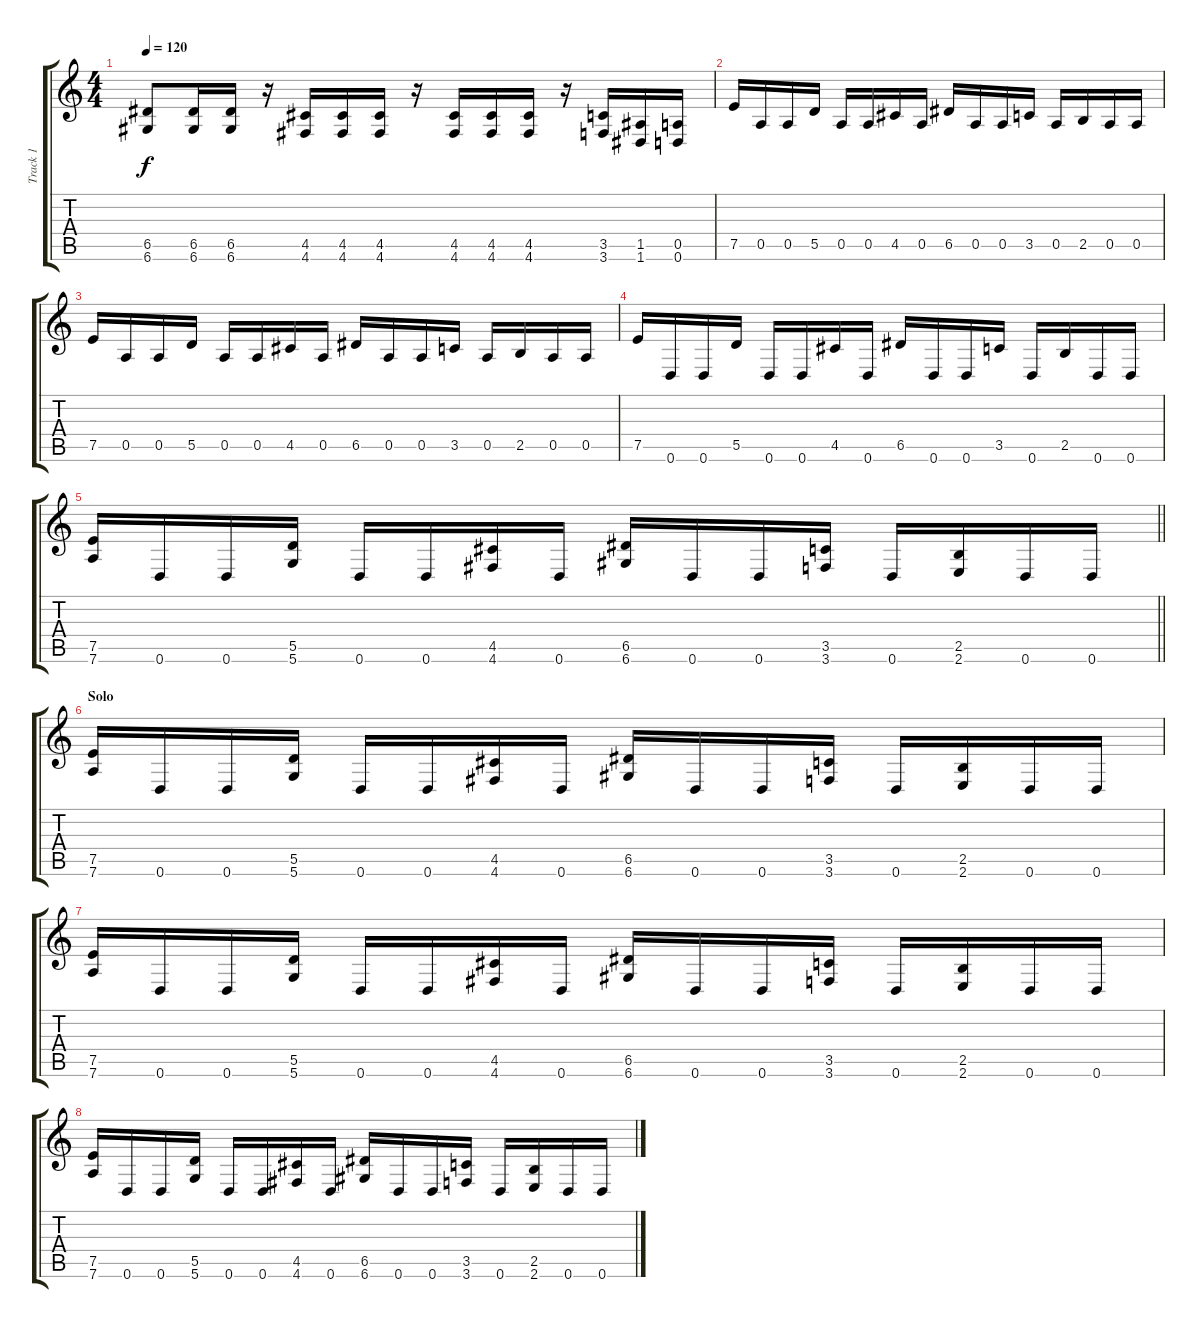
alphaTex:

\track ("Track 1" "Track 1") {instrument distortionguitar}
\staff {score tabs}
\tuning (E4 B3 G3 D3 A2 D2) {hide}
\ts (4 4)
\tempo 120
\clef g2
\ks c
(6.5 6.6).8{dy f} (6.5 6.6).16 (6.5 6.6).16 r.16 (4.5 4.6).16 (4.5 4.6).16 (4.5 4.6).16 r.16 (4.5 4.6).16 (4.5 4.6).16 (4.5 4.6).16 r.16 (3.5 3.6).16 (1.5 1.6).16 (0.5 0.6).16 |
7.5.16 0.5.16 0.5.16 5.5.16 0.5.16 0.5.16 4.5.16 0.5.16 6.5.16 0.5.16 0.5.16 3.5.16 0.5.16 2.5.16 0.5.16 0.5.16 |
7.5.16 0.5.16 0.5.16 5.5.16 0.5.16 0.5.16 4.5.16 0.5.16 6.5.16 0.5.16 0.5.16 3.5.16 0.5.16 2.5.16 0.5.16 0.5.16 |
7.5.16 0.6.16 0.6.16 5.5.16 0.6.16 0.6.16 4.5.16 0.6.16 6.5.16 0.6.16 0.6.16 3.5.16 0.6.16 2.5.16 0.6.16 0.6.16 |
\barLineRight lightlight
(7.5 7.6).16 0.6.16 0.6.16 (5.5 5.6).16 0.6.16 0.6.16 (4.5 4.6).16 0.6.16 (6.5 6.6).16 0.6.16 0.6.16 (3.5 3.6).16 0.6.16 (2.5 2.6).16 0.6.16 0.6.16 |
\section ("" "Solo")
(7.5 7.6).16 0.6.16 0.6.16 (5.5 5.6).16 0.6.16 0.6.16 (4.5 4.6).16 0.6.16 (6.5 6.6).16 0.6.16 0.6.16 (3.5 3.6).16 0.6.16 (2.5 2.6).16 0.6.16 0.6.16 |
(7.5 7.6).16 0.6.16 0.6.16 (5.5 5.6).16 0.6.16 0.6.16 (4.5 4.6).16 0.6.16 (6.5 6.6).16 0.6.16 0.6.16 (3.5 3.6).16 0.6.16 (2.5 2.6).16 0.6.16 0.6.16 |
(7.5 7.6).16 0.6.16 0.6.16 (5.5 5.6).16 0.6.16 0.6.16 (4.5 4.6).16 0.6.16 (6.5 6.6).16 0.6.16 0.6.16 (3.5 3.6).16 0.6.16 (2.5 2.6).16 0.6.16 0.6.16
